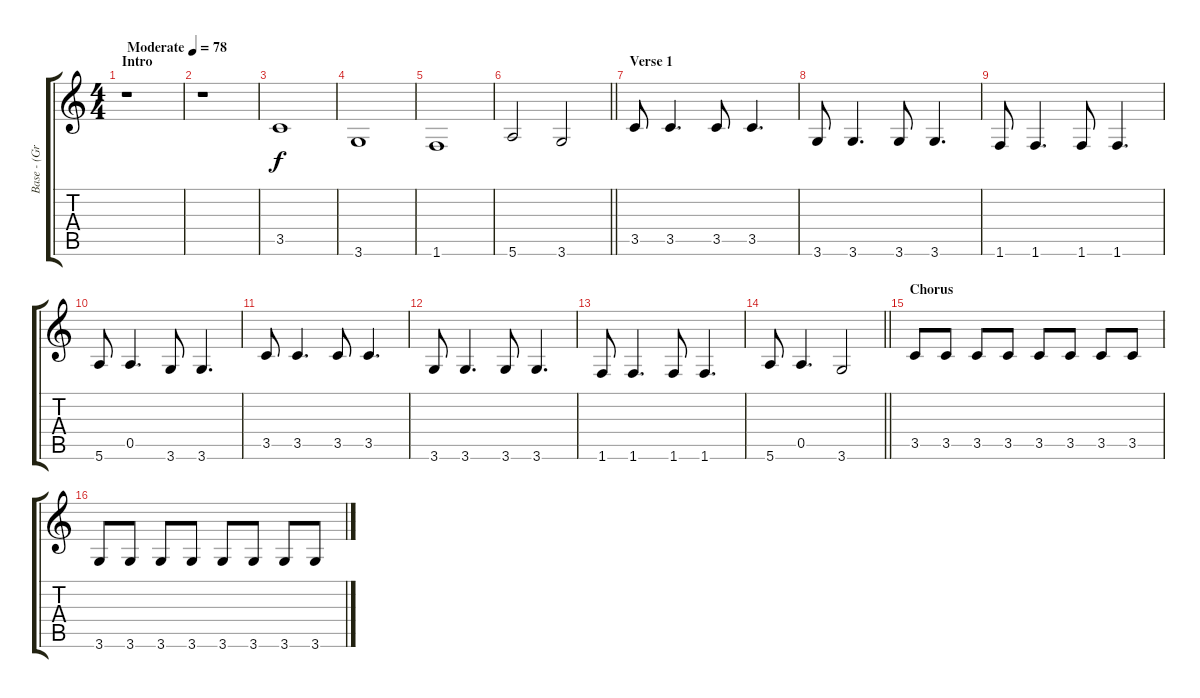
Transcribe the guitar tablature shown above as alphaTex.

\track ("Base - (Greggarbo)" "Base - (Gr") {instrument electricbassfinger}
\staff {score tabs}
\tuning (E4 B3 G3 D3 A2 E2) {hide}
\ts (4 4)
\section ("" "Intro")
\tempo (78 "Moderate")
\clef g2
\ks c
r.1{dy f instrument electricbassfinger} |
r.1 |
3.5.1 |
3.6.1 |
1.6.1 |
\barLineRight lightlight
5.6.2 3.6.2 |
\section ("" "Verse 1")
3.5.8 3.5.4{d} 3.5.8 3.5.4{d} |
3.6.8 3.6.4{d} 3.6.8 3.6.4{d} |
1.6.8 1.6.4{d} 1.6.8 1.6.4{d} |
5.6.8 0.5.4{d} 3.6.8 3.6.4{d} |
3.5.8 3.5.4{d} 3.5.8 3.5.4{d} |
3.6.8 3.6.4{d} 3.6.8 3.6.4{d} |
1.6.8 1.6.4{d} 1.6.8 1.6.4{d} |
\barLineRight lightlight
5.6.8 0.5.4{d} 3.6.2 |
\section ("" "Chorus")
3.5.8 3.5.8 3.5.8 3.5.8 3.5.8 3.5.8 3.5.8 3.5.8 |
3.6.8 3.6.8 3.6.8 3.6.8 3.6.8 3.6.8 3.6.8 3.6.8
